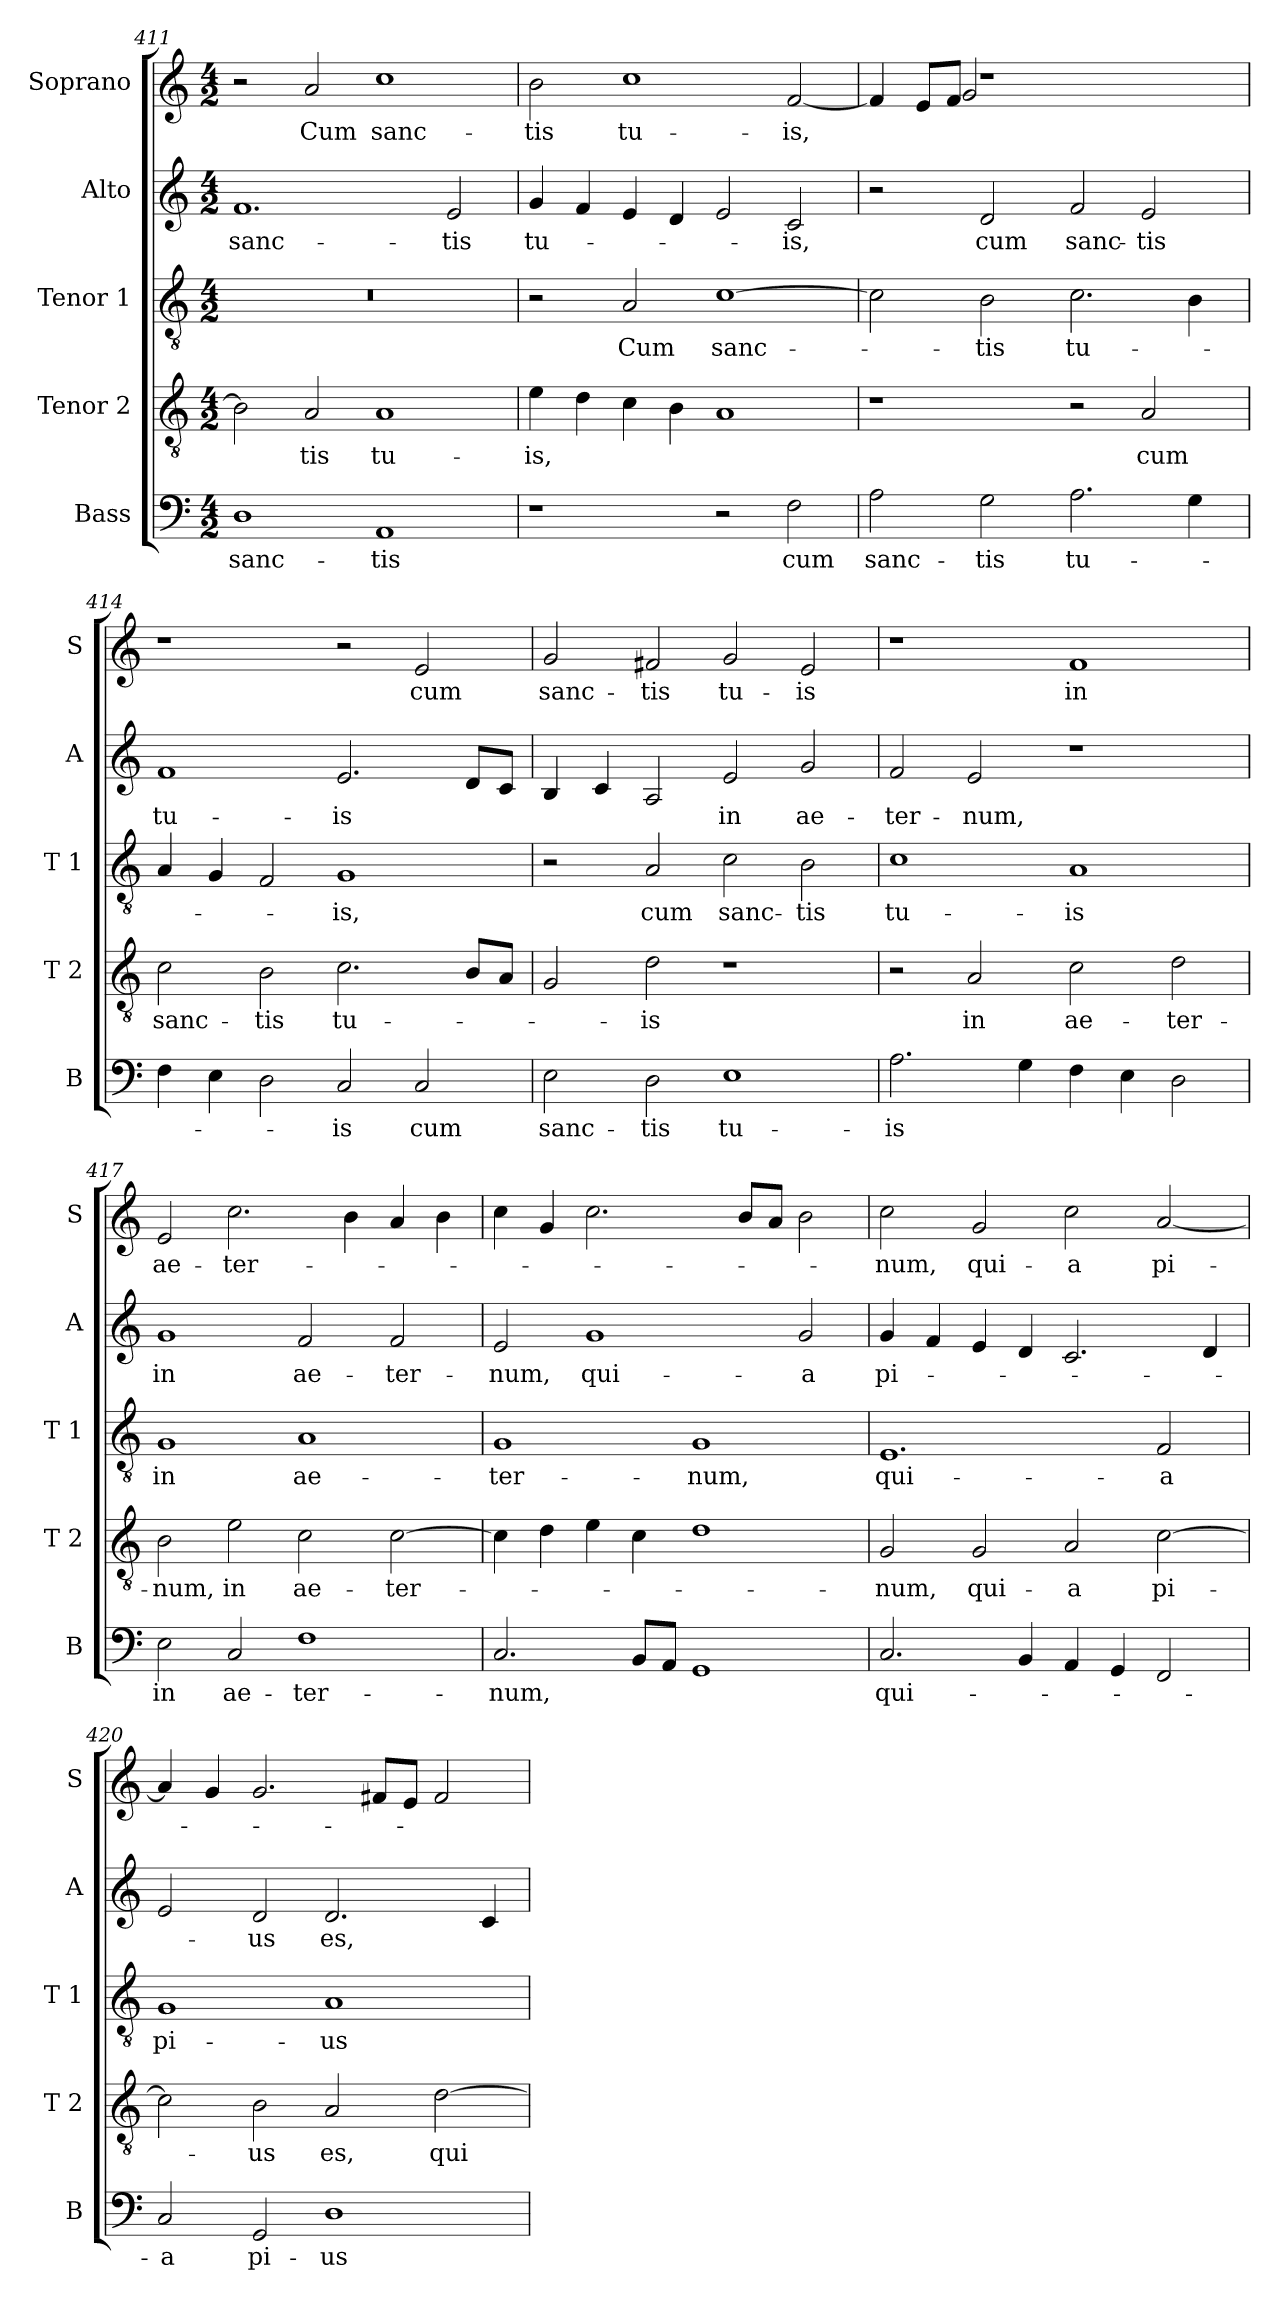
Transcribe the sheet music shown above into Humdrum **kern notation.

**kern	**text	**kern	**text	**kern	**text	**kern	**text	**kern	**text
*part5	*part5	*part4	*part4	*part3	*part3	*part2	*part2	*part1	*part1
*staff5	*staff5	*staff4	*staff4	*staff3	*staff3	*staff2	*staff2	*staff1	*staff1
*I"Bass	*	*I"Tenor 2	*	*I"Tenor 1	*	*I"Alto	*	*I"Soprano	*
*I'B	*	*I'T 2	*	*I'T 1	*	*I'A	*	*I'S	*
*clefF4	*	*clefGv2	*	*clefGv2	*	*clefG2	*	*clefG2	*
*k[]	*	*k[]	*	*k[]	*	*k[]	*	*k[]	*
*C:	*	*C:	*	*C:	*	*C:	*	*C:	*
*M4/2	*	*M4/2	*	*M4/2	*	*M4/2	*	*M4/2	*
=411	=411	=411	=411	=411	=411	=411	=411	=411	=411
!	!LO:LY:b:cj	!	!	!LO:N:vis=1	!	!	!LO:LY:b:cj	!	!
1D	sanc-	2B-\]	.	0r	.	1.f	sanc-	2r	.
!	!	!	!LO:LY:b:cj	!	!	!	!	!	!LO:LY:b:cj
.	.	2A/	-tis	.	.	.	.	2a/	Cum
!	!LO:LY:b:cj	!	!LO:LY:b:cj	!	!	!	!	!	!LO:LY:b:cj
1AA	-tis	1A	tu-	.	.	.	.	1cc	sanc-
!	!	!	!	!	!	!	!LO:LY:b:cj	!	!
.	.	.	.	.	.	2e/	-tis	.	.
!!LO:LB:g=z
=412	=412	=412	=412	=412	=412	=412	=412	=412	=412
!	!	!	!LO:LY:b:cj	!	!	!	!LO:LY:b:cj	!	!LO:LY:b:cj
1r	.	4e\	-is,	2r	.	4g/	tu-	2b\	-tis
.	.	4d\	.	.	.	4f/	.	.	.
!	!	!	!	!	!LO:LY:b:cj	!	!	!	!LO:LY:b:cj
.	.	4c\	.	2A/	Cum	4e/	.	1cc	tu-
.	.	4B\	.	.	.	4d/	.	.	.
!	!	!	!	!	!LO:LY:b:cj	!	!	!	!
2r	.	1A	.	[>1c	sanc-	2e/	.	.	.
!	!LO:LY:b:cj	!	!	!	!	!	!LO:LY:b:cj	!	!LO:LY:b:cj
2F\	cum	.	.	.	.	2c/	-is,	[<2f/	-is,
=413	=413	=413	=413	=413	=413	=413	=413	=413	=413
!	!LO:LY:b:cj	!	!	!	!	!	!	!	!
*	*	*	*	*	*	*	*	*^	*
2A\	sanc-	1r	.	2c\]	.	2r	.	4f/]	4.ryy	.
.	.	.	.	.	.	.	.	8e/L	.	.
.	.	.	.	.	.	.	.	8f/J	2g/	.
!	!LO:LY:b:cj	!	!	!	!LO:LY:b:cj	!	!LO:LY:b:cj	!LO:N:vis=1	!	!
2G\	-tis	.	.	2B\	-tis	2d/	cum	1.r	.	.
.	.	.	.	.	.	.	.	.	1ryy	.
!	!LO:LY:b:cj	!	!	!	!LO:LY:b:cj	!	!LO:LY:b:cj	!	!	!
2.A\	tu-	2r	.	2.c\	tu-	2f/	sanc-	.	.	.
!	!	!	!LO:LY:b:cj	!	!	!	!LO:LY:b:cj	!	!	!
.	.	2A/	cum	.	.	2e/	-tis	.	.	.
4G\	.	.	.	4B\	.	.	.	.	.	.
.	.	.	.	.	.	.	.	.	8ryy	.
=414	=414	=414	=414	=414	=414	=414	=414	=414	=414	=414
!	!	!	!LO:LY:b:cj	!	!	!	!LO:LY:b:cj	!	!	!
*	*	*	*	*	*	*	*	*v	*v	*
4F\	.	2c\	sanc-	4A/	.	1f	tu-	1r	.
4E\	.	.	.	4G/	.	.	.	.	.
!	!	!	!LO:LY:b:cj	!	!	!	!	!	!
2D\	.	2B\	-tis	2F/	.	.	.	.	.
!	!LO:LY:b:cj	!	!LO:LY:b:cj	!	!LO:LY:b:cj	!	!LO:LY:b:cj	!	!
2C/	-is	2.c\	tu-	1G	-is,	2.e/	-is	2r	.
!	!LO:LY:b:cj	!	!	!	!	!	!	!	!LO:LY:b:cj
2C/	cum	.	.	.	.	.	.	2e/	cum
.	.	8B/L	.	.	.	8d/L	.	.	.
.	.	8A/J	.	.	.	8c/J	.	.	.
=415	=415	=415	=415	=415	=415	=415	=415	=415	=415
!	!LO:LY:b:cj	!	!	!	!	!	!	!	!LO:LY:b:cj
2E\	sanc-	2G/	.	2r	.	4B/	.	2g/	sanc-
.	.	.	.	.	.	4c/	.	.	.
!	!LO:LY:b:cj	!	!LO:LY:b:cj	!	!LO:LY:b:cj	!	!	!	!LO:LY:b:cj
2D\	-tis	2d\	-is	2A/	cum	2A/	.	2f#X/	-tis
!	!LO:LY:b:cj	!	!	!	!LO:LY:b:cj	!	!LO:LY:b:cj	!	!LO:LY:b:cj
1E	tu-	1r	.	2c\	sanc-	2e/	in	2g/	tu-
!	!	!	!	!	!LO:LY:b:cj	!	!LO:LY:b:cj	!	!LO:LY:b:cj
.	.	.	.	2B\	-tis	2g/	ae-	2e/	-is
=416	=416	=416	=416	=416	=416	=416	=416	=416	=416
!	!LO:LY:b:cj	!	!	!	!LO:LY:b:cj	!	!LO:LY:b:cj	!	!
2.A\	-is	2r	.	1c	tu-	2f/	-ter-	1r	.
!	!	!	!LO:LY:b:cj	!	!	!	!LO:LY:b:cj	!	!
.	.	2A/	in	.	.	2e/	-num,	.	.
4G\	.	.	.	.	.	.	.	.	.
!	!	!	!LO:LY:b:cj	!	!LO:LY:b:rj	!	!	!	!LO:LY:b:cj
4F\	.	2c\	ae-	1A	-is	1r	.	1f	in
4E\	.	.	.	.	.	.	.	.	.
!	!	!	!LO:LY:b:cj	!	!	!	!	!	!
2D\	.	2d\	-ter-	.	.	.	.	.	.
!!LO:PB:g=z
=417	=417	=417	=417	=417	=417	=417	=417	=417	=417
!	!LO:LY:b:cj	!	!LO:LY:b:cj	!	!LO:LY:b:cj	!	!LO:LY:b:cj	!	!LO:LY:b:cj
2E\	in	2B\	-num,	1G	in	1g	in	2e/	ae-
!	!LO:LY:b:cj	!	!LO:LY:b:cj	!	!	!	!	!	!LO:LY:b:cj
2C/	ae-	2e\	in	.	.	.	.	2.cc\	-ter-
!	!LO:LY:b:cj	!	!LO:LY:b:cj	!	!LO:LY:b:cj	!	!LO:LY:b:cj	!	!
1F	-ter-	2c\	ae-	1A	ae-	2f/	ae-	.	.
.	.	.	.	.	.	.	.	4b\	.
!	!	!	!LO:LY:b:cj	!	!	!	!LO:LY:b:cj	!	!
.	.	[>2c\	-ter-	.	.	2f/	-ter-	4a/	.
.	.	.	.	.	.	.	.	4b\	.
=418	=418	=418	=418	=418	=418	=418	=418	=418	=418
!	!LO:LY:b	!	!	!	!LO:LY:b:cj	!	!LO:LY:b:cj	!	!
2.C/	-num,	4c\]	.	1G	-ter-	2e/	-num,	4cc\	.
.	.	4d\	.	.	.	.	.	4g/	.
!	!	!	!	!	!	!	!LO:LY:b:cj	!	!
.	.	4e\	.	.	.	1g	qui-	2.cc\	.
8BB/L	.	4c\	.	.	.	.	.	.	.
8AA/J	.	.	.	.	.	.	.	.	.
!	!	!	!	!	!LO:LY:b:cj	!	!	!	!
1GG	.	1d	.	1G	-num,	.	.	.	.
.	.	.	.	.	.	.	.	8b/L	.
.	.	.	.	.	.	.	.	8a/J	.
!	!	!	!	!	!	!	!LO:LY:b:cj	!	!
.	.	.	.	.	.	2g/	-a	2b\	.
=419	=419	=419	=419	=419	=419	=419	=419	=419	=419
!	!LO:LY:b:cj	!	!LO:LY:b:cj	!	!LO:LY:b:cj	!	!LO:LY:b:cj	!	!LO:LY:b:cj
2.C/	qui-	2G/	-num,	1.E	qui-	4g/	pi-	2cc\	-num,
.	.	.	.	.	.	4f/	.	.	.
!	!	!	!LO:LY:b:cj	!	!	!	!	!	!LO:LY:b:cj
.	.	2G/	qui-	.	.	4e/	.	2g/	qui-
4BB/	.	.	.	.	.	4d/	.	.	.
!	!	!	!LO:LY:b:cj	!	!	!	!	!	!LO:LY:b:cj
4AA/	.	2A/	-a	.	.	2.c/	.	2cc\	-a
4GG/	.	.	.	.	.	.	.	.	.
!	!	!	!LO:LY:b:cj	!	!LO:LY:b:cj	!	!	!	!LO:LY:b:cj
2FF/	.	[>2c\	pi-	2F/	-a	.	.	[<2a/	pi-
.	.	.	.	.	.	4d/	.	.	.
=420	=420	=420	=420	=420	=420	=420	=420	=420	=420
!	!LO:LY:b:cj	!	!	!	!LO:LY:b:cj	!	!	!	!
2C/	-a	2c\]	.	1G	pi-	2e/	.	4a/]	.
.	.	.	.	.	.	.	.	4g/	.
!	!LO:LY:b:cj	!	!LO:LY:b:cj	!	!	!	!LO:LY:b:cj	!	!
2GG/	pi-	2B\	-us	.	.	2d/	-us	2.g/	.
!	!LO:LY:b:cj	!	!LO:LY:b:cj	!	!LO:LY:b:cj	!	!LO:LY:b:cj	!	!
1D	-us	2A/	es,	1A	-us	2.d/	es,	.	.
.	.	.	.	.	.	.	.	8f#X/L	.
.	.	.	.	.	.	.	.	8e/J	.
!	!	!	!LO:LY:b:cj	!	!	!	!	!	!
.	.	[>2d\	qui-	.	.	.	.	2f#/	.
.	.	.	.	.	.	4c/	.	.	.
=	=	=	=	=	=	=	=	=	=
*-	*-	*-	*-	*-	*-	*-	*-	*-	*-
